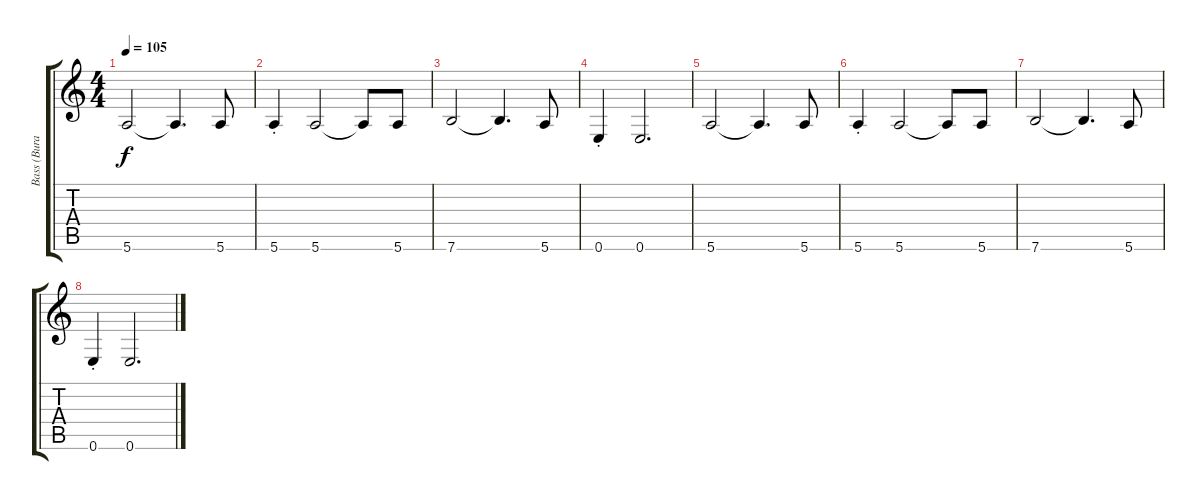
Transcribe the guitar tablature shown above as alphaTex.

\track ("Bass (Burak Güven)" "Bass (Bura") {instrument electricbassfinger}
\staff {score tabs}
\tuning (E4 B3 G3 D3 A2 E2) {hide}
\ts (4 4)
\tempo 105
\clef g2
\ks c
5.6.2{dy f} 5.6{t}.4{d} 5.6.8 |
5.6{st}.4 5.6.2 5.6{t}.8 5.6.8 |
7.6.2 7.6{t}.4{d} 5.6.8 |
0.6{st}.4 0.6.2{d} |
5.6.2 5.6{t}.4{d} 5.6.8 |
5.6{st}.4 5.6.2 5.6{t}.8 5.6.8 |
7.6.2 7.6{t}.4{d} 5.6.8 |
0.6{st}.4 0.6.2{d}
